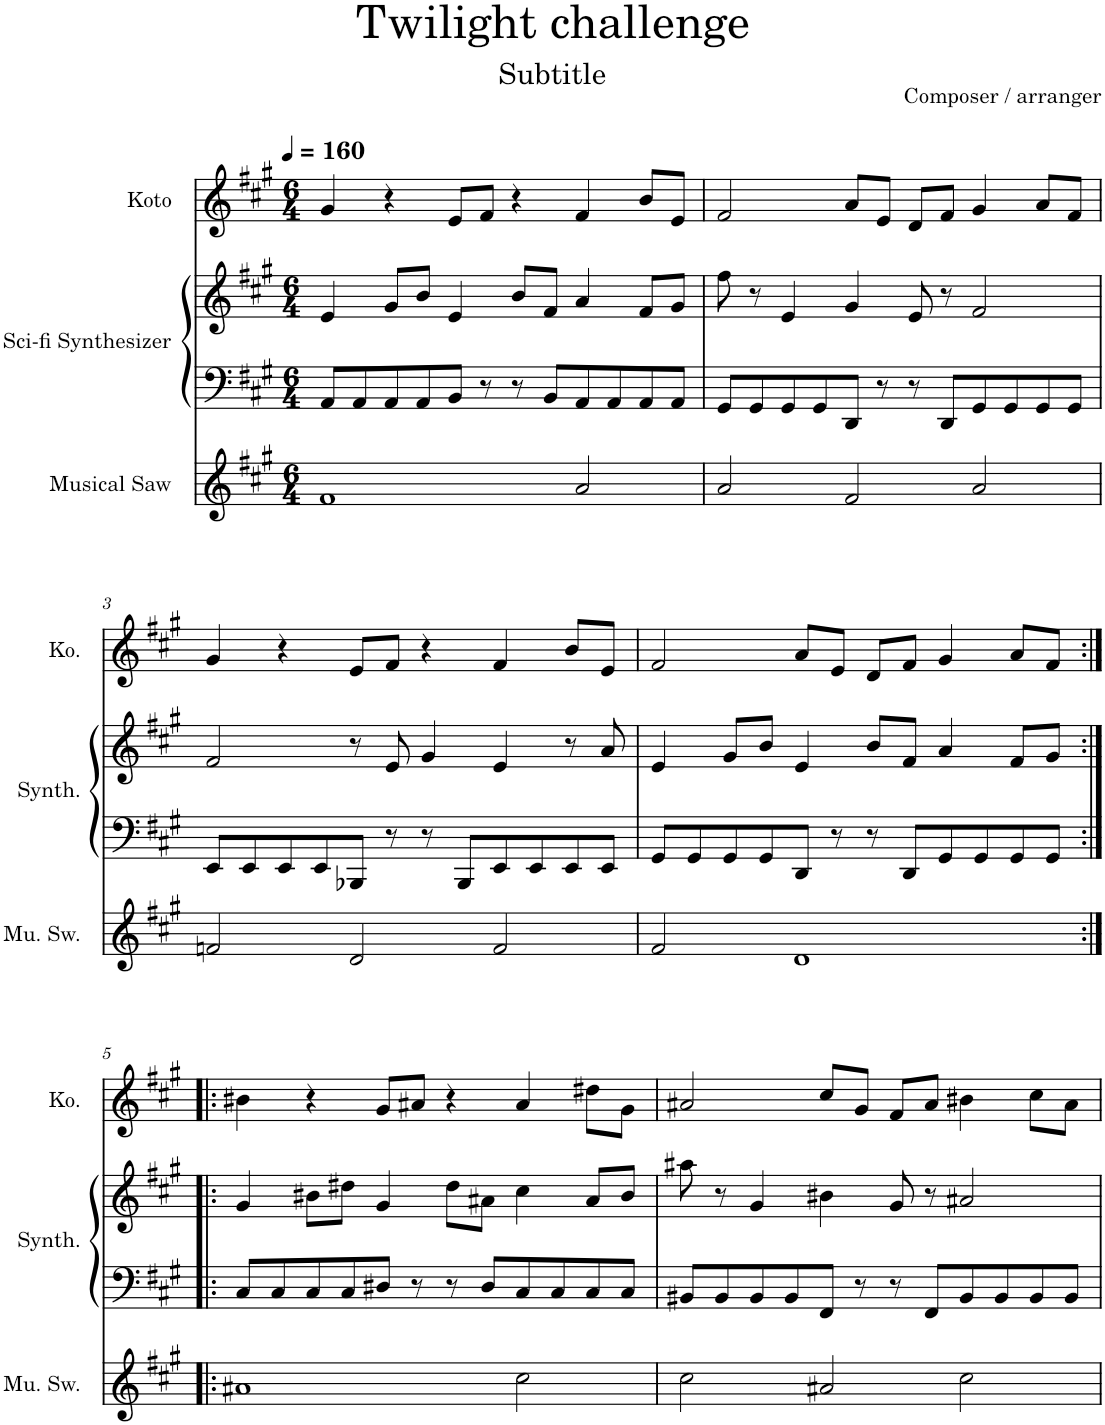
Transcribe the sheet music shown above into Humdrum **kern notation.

**kern	**kern	**kern	**kern
*part3	*part2	*part2	*part1
*staff4	*staff3	*staff2	*staff1
*I"Musical Saw	*I"Sci-fi Synthesizer	*	*I"Koto
*I'Mu. Sw.	*I'Synth.	*	*I'Ko.
*clefG2	*clefF4	*clefG2	*clefG2
*k[f#c#g#]	*k[f#c#g#]	*k[f#c#g#]	*k[f#c#g#]
*M6/4	*M6/4	*M6/4	*M6/4
*MM160	*MM160	*MM160	*MM160
=1	=1	=1	=1
1f#	8AA/L	4e/	4g#/
.	8AA/	.	.
.	8AA/	8g#/L	4r
.	8AA/	8b/J	.
.	8BB/J	4e/	8e/L
.	8r	.	8f#/J
.	8r	8b/L	4r
.	8BB/L	8f#/J	.
2a/	8AA/	4a/	4f#/
.	8AA/	.	.
.	8AA/	8f#/L	8b/L
.	8AA/J	8g#/J	8e/J
=2	=2	=2	=2
2a/	8GG#/L	8ff#\	2f#/
.	8GG#/	8r	.
.	8GG#/	4e/	.
.	8GG#/	.	.
2f#/	8DD/J	4g#/	8a/L
.	8r	.	8e/J
.	8r	8e/	8d/L
.	8DD/L	8r	8f#/J
2a/	8GG#/	2f#/	4g#/
.	8GG#/	.	.
.	8GG#/	.	8a/L
.	8GG#/J	.	8f#/J
!!LO:LB:g=z
=3	=3	=3	=3
2fn/	8EE/L	2f#/	4g#/
.	8EE/	.	.
.	8EE/	.	4r
.	8EE/	.	.
2d/	8BBB-X/J	8r	8e/L
.	8r	8e/	8f#/J
.	8r	4g#/	4r
.	8BBB-/L	.	.
2f/	8EE/	4e/	4f#/
.	8EE/	.	.
.	8EE/	8r	8b/L
.	8EE/J	8a/	8e/J
=4	=4	=4	=4
2f#/	8GG#/L	4e/	2f#/
.	8GG#/	.	.
.	8GG#/	8g#/L	.
.	8GG#/	8b/J	.
1d	8DD/J	4e/	8a/L
.	8r	.	8e/J
.	8r	8b/L	8d/L
.	8DD/L	8f#/J	8f#/J
.	8GG#/	4a/	4g#/
.	8GG#/	.	.
.	8GG#/	8f#/L	8a/L
.	8GG#/J	8g#/J	8f#/J
!!LO:LB:g=z
=5:|!|:	=5:|!|:	=5:|!|:	=5:|!|:
1a#X	8C#/L	4g#/	4b#X\
.	8C#/	.	.
.	8C#/	8b#X\L	4r
.	8C#/	8dd#X\J	.
.	8D#X/J	4g#/	8g#/L
.	8r	.	8a#X/J
.	8r	8dd#\L	4r
.	8D#/L	8a#X\J	.
2cc#\	8C#/	4cc#\	4a#/
.	8C#/	.	.
.	8C#/	8a#/L	8dd#X\L
.	8C#/J	8b#/J	8g#\J
=6	=6	=6	=6
2cc#\	8BB#X/L	8aa#X\	2a#X/
.	8BB#/	8r	.
.	8BB#/	4g#/	.
.	8BB#/	.	.
2a#X/	8FF#/J	4b#X\	8cc#/L
.	8r	.	8g#/J
.	8r	8g#/	8f#/L
.	8FF#/L	8r	8a#/J
2cc#\	8BB#/	2a#X/	4b#X\
.	8BB#/	.	.
.	8BB#/	.	8cc#\L
.	8BB#/J	.	8a#\J
=	=	=	=
*-	*-	*-	*-
